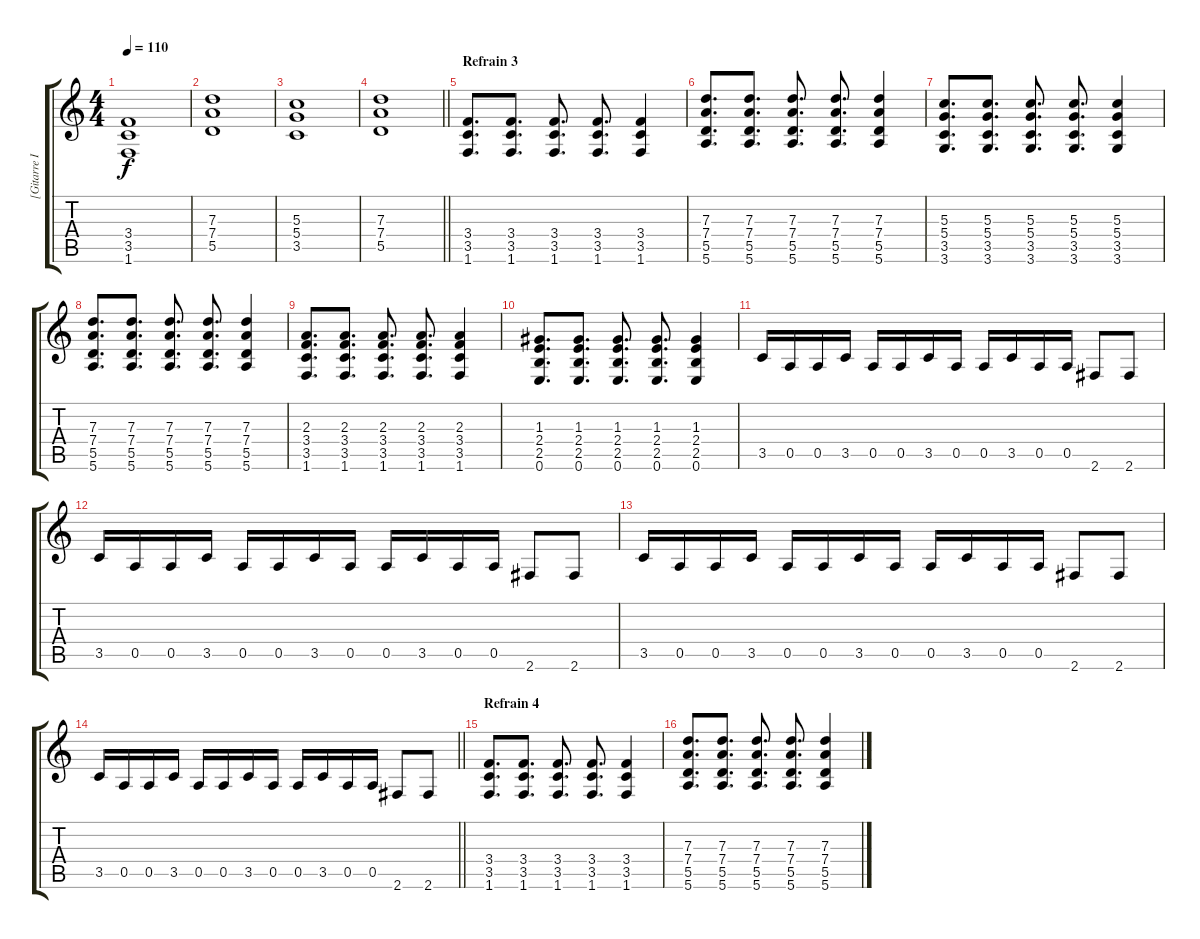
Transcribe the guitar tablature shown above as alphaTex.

\track ("[Gitarre I Effekt]" "[Gitarre I") {instrument distortionguitar}
\staff {score tabs}
\tuning (E4 B3 G3 D3 A2 E2) {hide}
\ts (4 4)
\tempo 110
\clef g2
\ks c
(3.4 3.5 1.6).1{dy f} |
(7.3 7.4 5.5).1 |
(5.3 5.4 3.5).1 |
\barLineRight lightlight
(7.3 7.4 5.5).1 |
\section ("" "Refrain 3")
(3.4 3.5 1.6).8{d} (3.4 3.5 1.6).8{d} (3.4 3.5 1.6).8{d} (3.4 3.5 1.6).8{d} (3.4 3.5 1.6).4 |
(7.3 7.4 5.5 5.6).8{d} (7.3 7.4 5.5 5.6).8{d} (7.3 7.4 5.5 5.6).8{d} (7.3 7.4 5.5 5.6).8{d} (7.3 7.4 5.5 5.6).4 |
(5.3 5.4 3.5 3.6).8{d} (5.3 5.4 3.5 3.6).8{d} (5.3 5.4 3.5 3.6).8{d} (5.3 5.4 3.5 3.6).8{d} (5.3 5.4 3.5 3.6).4 |
(7.3 7.4 5.5 5.6).8{d} (7.3 7.4 5.5 5.6).8{d} (7.3 7.4 5.5 5.6).8{d} (7.3 7.4 5.5 5.6).8{d} (7.3 7.4 5.5 5.6).4 |
(2.3 3.4 3.5 1.6).8{d} (2.3 3.4 3.5 1.6).8{d} (2.3 3.4 3.5 1.6).8{d} (2.3 3.4 3.5 1.6).8{d} (2.3 3.4 3.5 1.6).4 |
(1.3 2.4 2.5 0.6).8{d volume 16 balance 8} (1.3 2.4 2.5 0.6).8{d} (1.3 2.4 2.5 0.6).8{d} (1.3 2.4 2.5 0.6).8{d} (1.3 2.4 2.5 0.6).4 |
3.5.16{volume 12 balance 11 instrument distortionguitar} 0.5.16 0.5.16 3.5.16 0.5.16 0.5.16 3.5.16 0.5.16 0.5.16 3.5.16 0.5.16 0.5.16 2.6.8{volume 16 balance 8} 2.6.8 |
3.5.16{volume 12 balance 11} 0.5.16 0.5.16 3.5.16 0.5.16 0.5.16 3.5.16 0.5.16 0.5.16 3.5.16 0.5.16 0.5.16 2.6.8{volume 16 balance 8} 2.6.8 |
3.5.16{volume 12 balance 11 instrument distortionguitar} 0.5.16 0.5.16 3.5.16 0.5.16 0.5.16 3.5.16 0.5.16 0.5.16 3.5.16 0.5.16 0.5.16 2.6.8{volume 16 balance 8} 2.6.8 |
\barLineRight lightlight
3.5.16{volume 12 balance 11} 0.5.16 0.5.16 3.5.16 0.5.16 0.5.16 3.5.16 0.5.16 0.5.16 3.5.16 0.5.16 0.5.16 2.6.8{volume 16 balance 8} 2.6.8 |
\section ("" "Refrain 4")
(3.4 3.5 1.6).8{d volume 12} (3.4 3.5 1.6).8{d} (3.4 3.5 1.6).8{d} (3.4 3.5 1.6).8{d} (3.4 3.5 1.6).4 |
(7.3 7.4 5.5 5.6).8{d} (7.3 7.4 5.5 5.6).8{d} (7.3 7.4 5.5 5.6).8{d} (7.3 7.4 5.5 5.6).8{d} (7.3 7.4 5.5 5.6).4
